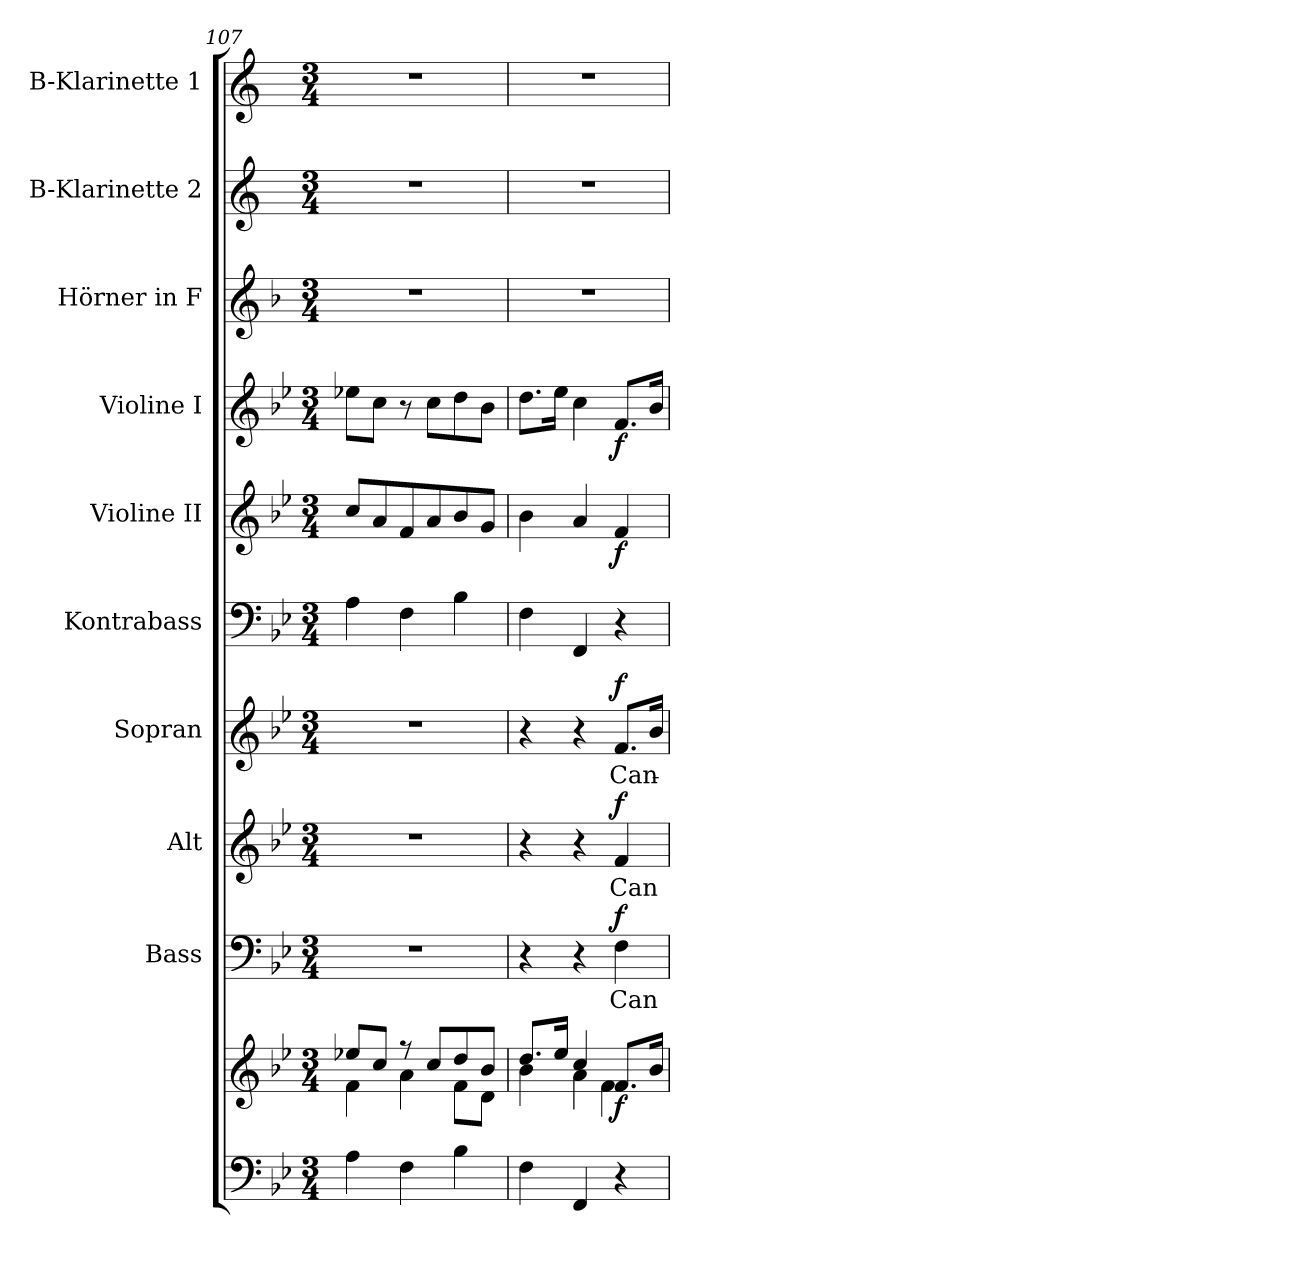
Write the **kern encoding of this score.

**kern	**kern	**dynam	**kern	**text	**dynam	**kern	**text	**dynam	**kern	**text	**dynam	**kern	**kern	**dynam	**kern	**dynam	**kern	**kern	**kern
*part10	*part10	*part10	*part9	*part9	*part9	*part8	*part8	*part8	*part7	*part7	*part7	*part6	*part5	*part5	*part4	*part4	*part3	*part2	*part1
*staff11	*staff10	*staff10/11	*staff9	*staff9	*staff9	*staff8	*staff8	*staff8	*staff7	*staff7	*staff7	*staff6	*staff5	*staff5	*staff4	*staff4	*staff3	*staff2	*staff1
*	*	*	*I"Bass	*	*	*I"Alt	*	*	*I"Sopran	*	*	*I"Kontrabass	*I"Violine II	*	*I"Violine I	*	*I"Hörner in F	*I"B-Klarinette 2	*I"B-Klarinette 1
*	*	*	*I'B.	*	*	*I'A.	*	*	*I'S.	*	*	*I'Kb.	*I'Vl. II	*	*I'Vl. I	*	*	*I'B Kl. 2	*I'B Kl. 1
*clefF4	*clefG2	*	*clefF4	*	*	*clefG2	*	*	*clefG2	*	*	*clefF4	*clefG2	*	*clefG2	*	*clefG2	*clefG2	*clefG2
*	*	*	*	*	*	*	*	*	*	*	*	*ITrd7c12	*	*	*	*	*ITrd4c7	*ITrd1c2	*ITrd1c2
*k[b-e-]	*k[b-e-]	*	*k[b-e-]	*	*	*k[b-e-]	*	*	*k[b-e-]	*	*	*k[b-e-]	*k[b-e-]	*	*k[b-e-]	*	*k[b-e-]	*k[b-e-]	*k[b-e-]
*B-:	*B-:	*	*B-:	*	*	*B-:	*	*	*B-:	*	*	*B-:	*B-:	*	*B-:	*	*B-:	*B-:	*B-:
*M3/4	*M3/4	*	*M3/4	*	*	*M3/4	*	*	*M3/4	*	*	*M3/4	*M3/4	*	*M3/4	*	*M3/4	*M3/4	*M3/4
=107	=107	=107	=107	=107	=107	=107	=107	=107	=107	=107	=107	=107	=107	=107	=107	=107	=107	=107	=107
*	*^	*	*	*	*	*	*	*	*	*	*	*	*	*	*	*	*	*	*
4A\	8ee-X/L	4f\	.	2.r	.	.	2.r	.	.	2.r	.	.	4AA\	8cc/L	.	8ee-X\L	.	2.r	2.r	2.r
.	8cc/J	.	.	.	.	.	.	.	.	.	.	.	.	8a/	.	8cc\J	.	.	.	.
4F\	8rff	4a\	.	.	.	.	.	.	.	.	.	.	4FF\	8f/	.	8r	.	.	.	.
.	8cc/L	.	.	.	.	.	.	.	.	.	.	.	.	8a/	.	8cc\L	.	.	.	.
4B-\	8dd/	8f\L	.	.	.	.	.	.	.	.	.	.	4BB-\	8b-/	.	8dd\	.	.	.	.
.	8b-/J	8d\J	.	.	.	.	.	.	.	.	.	.	.	8g/J	.	8b-\J	.	.	.	.
=108	=108	=108	=108	=108	=108	=108	=108	=108	=108	=108	=108	=108	=108	=108	=108	=108	=108	=108	=108	=108
4F\	8.dd/L	4b-\	.	4r	.	.	4r	.	.	4r	.	.	4FF\	4b-\	.	8.dd\L	.	2.r	2.r	2.r
.	16ee-/Jk	.	.	.	.	.	.	.	.	.	.	.	.	.	.	16ee-\Jk	.	.	.	.
4FF/	4cc/	4a\	.	4r	.	.	4r	.	.	4r	.	.	4FFF/	4a/	.	4cc\	.	.	.	.
!	!	!	!LO:DY:b	!	!LO:LY:b	!LO:DY:a	!	!LO:LY:b	!LO:DY:a	!	!LO:LY:b	!LO:DY:a	!	!	!LO:DY:b	!	!LO:DY:b	!	!	!
4r	8.f/L	4f\	f	4F\	Can-	f	4f/	Can-	f	8.f/L	Can-	f	4r	4f/	f	8.f/L	f	.	.	.
.	16b-/Jk	.	.	.	.	.	.	.	.	16b-/Jk	.	.	.	.	.	16b-/Jk	.	.	.	.
*	*v	*v	*	*	*	*	*	*	*	*	*	*	*	*	*	*	*	*	*	*
=	=	=	=	=	=	=	=	=	=	=	=	=	=	=	=	=	=	=	=
*-	*-	*-	*-	*-	*-	*-	*-	*-	*-	*-	*-	*-	*-	*-	*-	*-	*-	*-	*-
